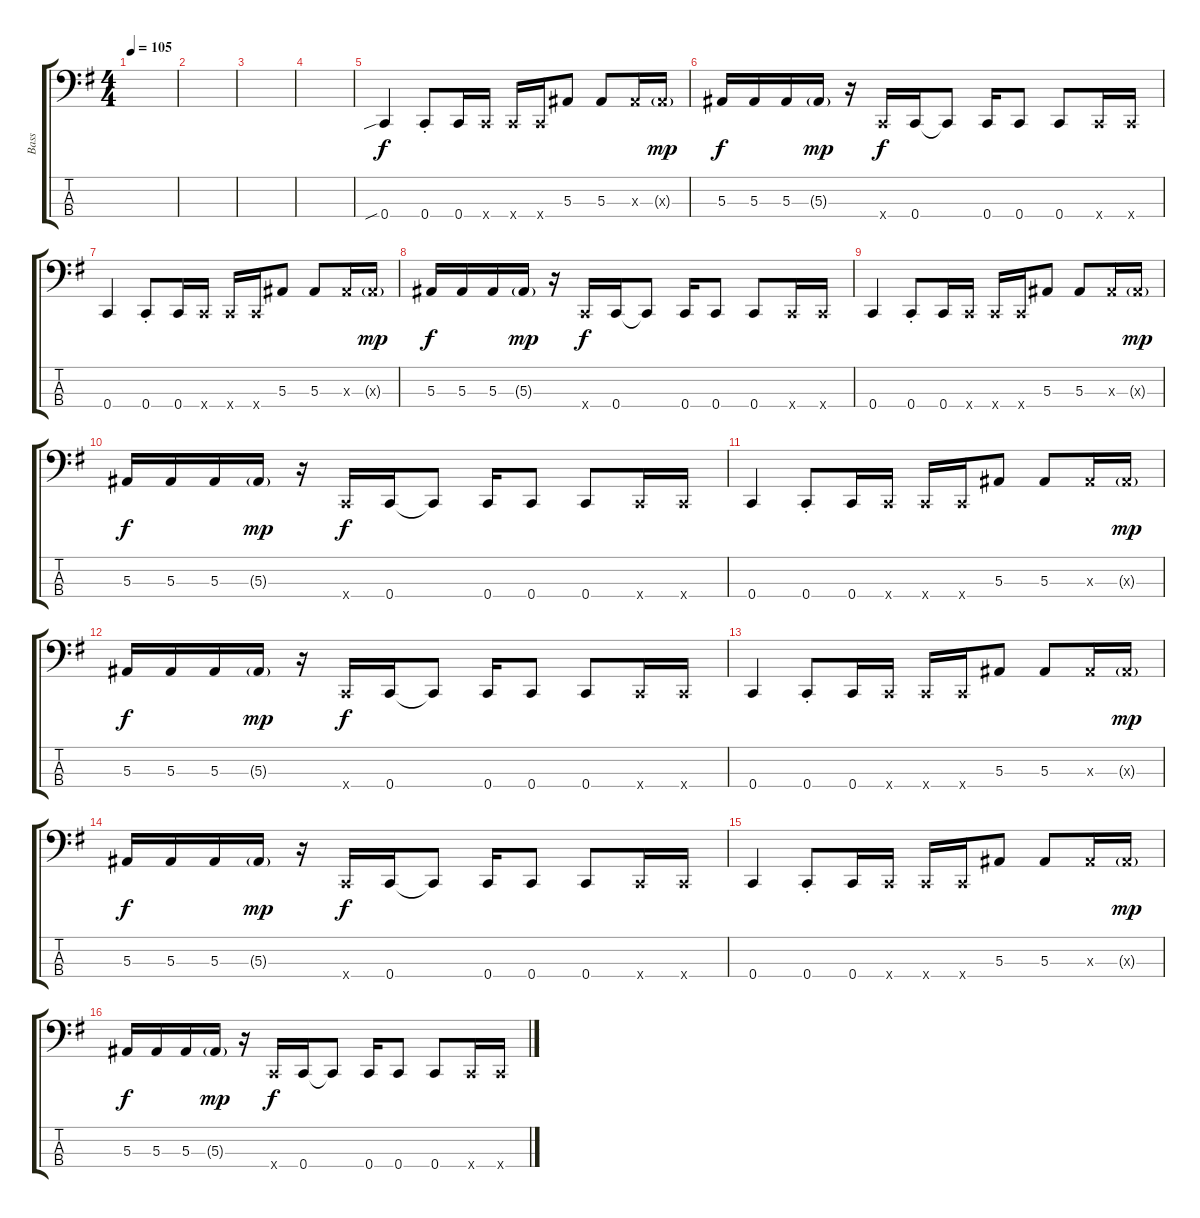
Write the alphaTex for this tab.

\track ("Bass" "Bass") {instrument electricbassfinger}
\staff {score tabs}
\tuning (Eb2 Bb1 F1 C1) {hide}
\ts (4 4)
\tempo 105
\clef f4
\ks g
|
|
|
|
0.4{sib}.4 0.4{st}.8 0.4.16 0.4{x}.16 0.4{x}.16 0.4{x}.16 5.3.8 5.3.8 5.3{x}.16 5.3{g x}.16{dy mp} |
5.3.16{dy f} 5.3.16 5.3.16 5.3{g}.16{dy mp} r.16 0.4{x}.16{dy f} 0.4.16 0.4{t}.8 0.4.16 0.4.8 0.4.8 0.4{x}.16 0.4{x}.16 |
0.4.4 0.4{st}.8 0.4.16 0.4{x}.16 0.4{x}.16 0.4{x}.16 5.3.8 5.3.8 5.3{x}.16 5.3{g x}.16{dy mp} |
5.3.16{dy f} 5.3.16 5.3.16 5.3{g}.16{dy mp} r.16 0.4{x}.16{dy f} 0.4.16 0.4{t}.8 0.4.16 0.4.8 0.4.8 0.4{x}.16 0.4{x}.16 |
0.4.4 0.4{st}.8 0.4.16 0.4{x}.16 0.4{x}.16 0.4{x}.16 5.3.8 5.3.8 5.3{x}.16 5.3{g x}.16{dy mp} |
5.3.16{dy f} 5.3.16 5.3.16 5.3{g}.16{dy mp} r.16 0.4{x}.16{dy f} 0.4.16 0.4{t}.8 0.4.16 0.4.8 0.4.8 0.4{x}.16 0.4{x}.16 |
0.4.4 0.4{st}.8 0.4.16 0.4{x}.16 0.4{x}.16 0.4{x}.16 5.3.8 5.3.8 5.3{x}.16 5.3{g x}.16{dy mp} |
5.3.16{dy f} 5.3.16 5.3.16 5.3{g}.16{dy mp} r.16 0.4{x}.16{dy f} 0.4.16 0.4{t}.8 0.4.16 0.4.8 0.4.8 0.4{x}.16 0.4{x}.16 |
0.4.4 0.4{st}.8 0.4.16 0.4{x}.16 0.4{x}.16 0.4{x}.16 5.3.8 5.3.8 5.3{x}.16 5.3{g x}.16{dy mp} |
5.3.16{dy f} 5.3.16 5.3.16 5.3{g}.16{dy mp} r.16 0.4{x}.16{dy f} 0.4.16 0.4{t}.8 0.4.16 0.4.8 0.4.8 0.4{x}.16 0.4{x}.16 |
0.4.4 0.4{st}.8 0.4.16 0.4{x}.16 0.4{x}.16 0.4{x}.16 5.3.8 5.3.8 5.3{x}.16 5.3{g x}.16{dy mp} |
5.3.16{dy f} 5.3.16 5.3.16 5.3{g}.16{dy mp} r.16 0.4{x}.16{dy f} 0.4.16 0.4{t}.8 0.4.16 0.4.8 0.4.8 0.4{x}.16 0.4{x}.16
